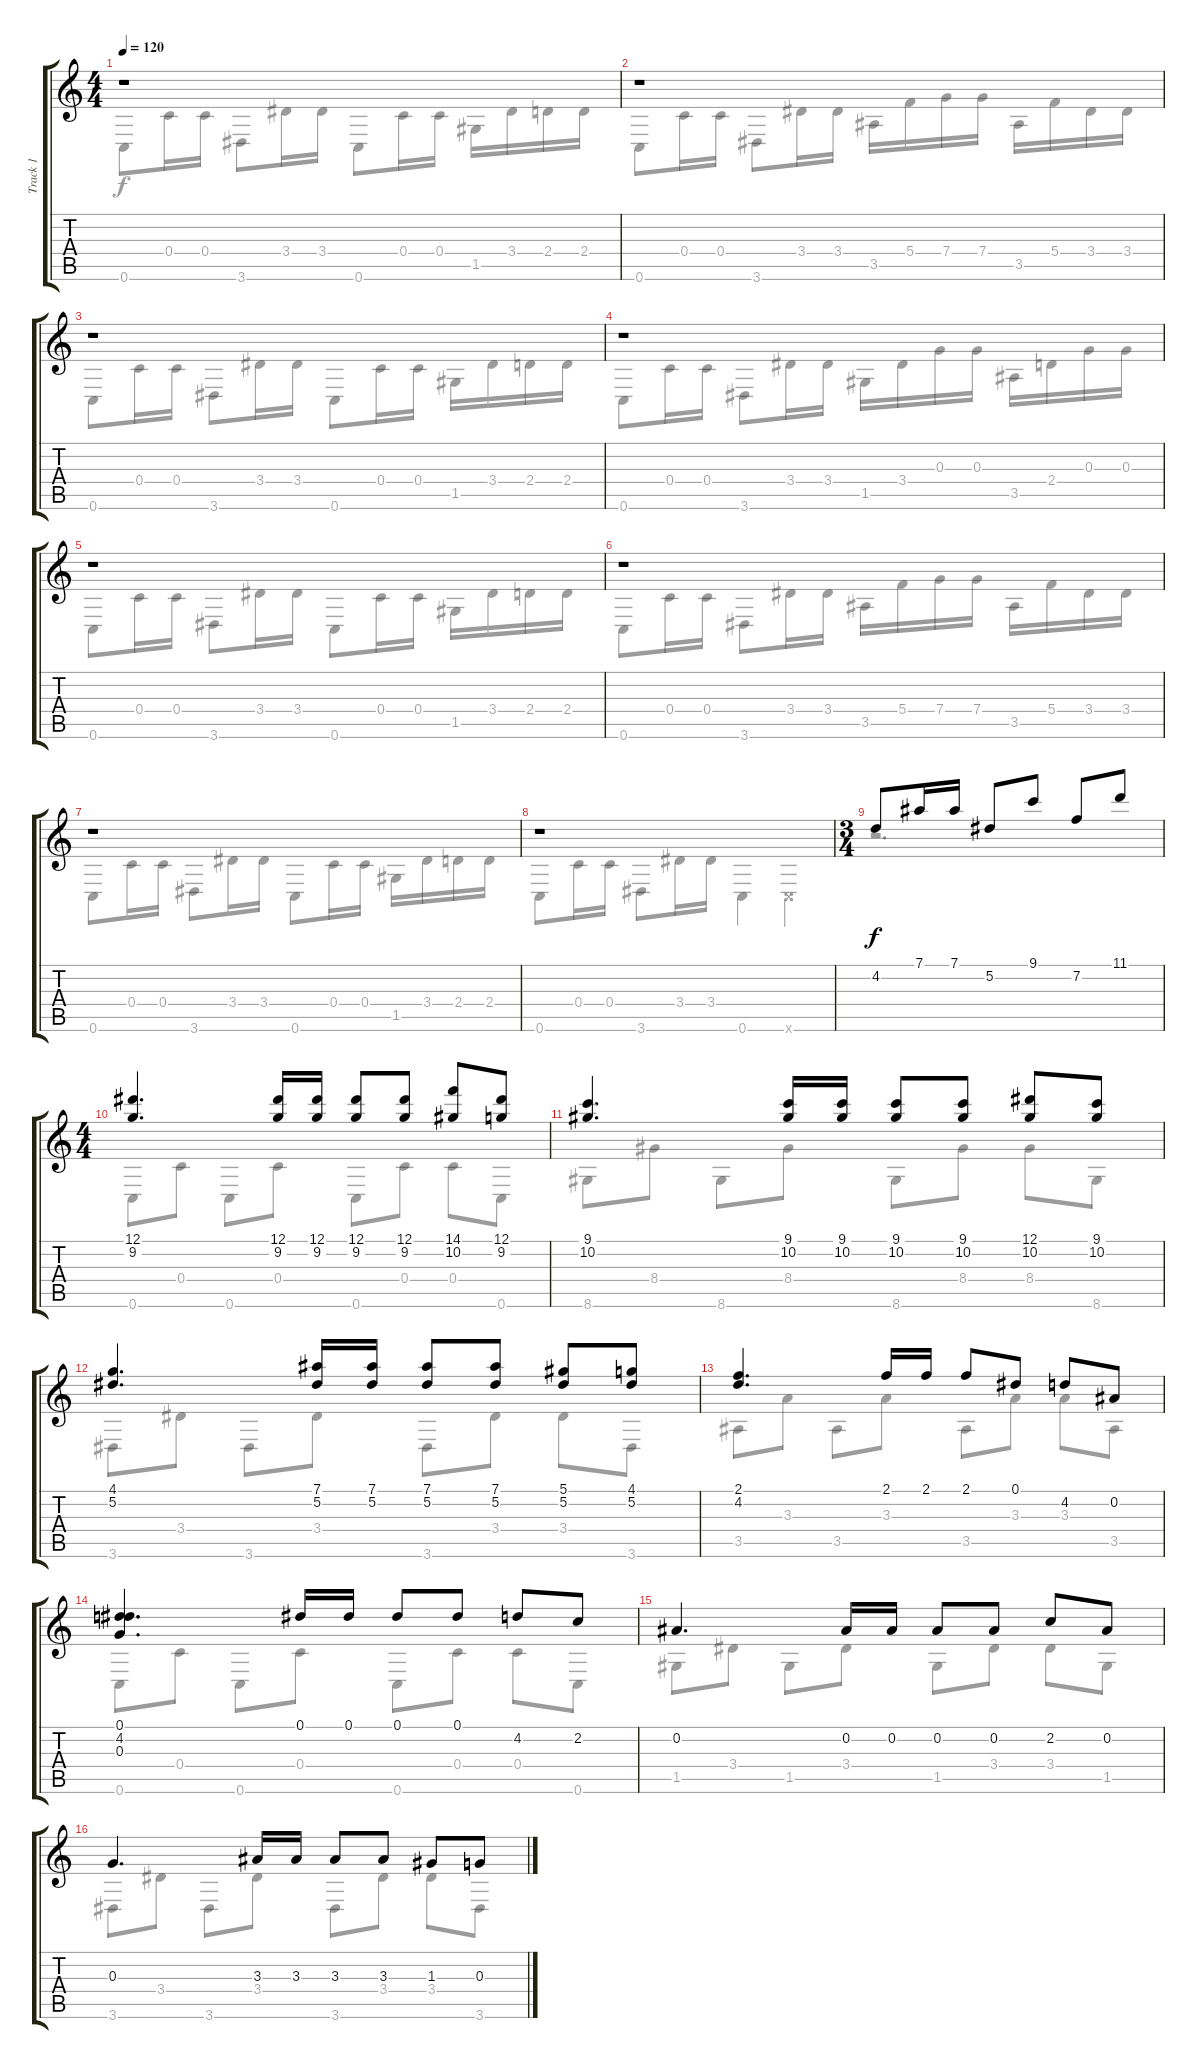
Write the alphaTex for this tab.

\track ("Track 1" "Track 1") {instrument acousticguitarsteel}
\staff {score tabs}
\tuning (Eb4 Bb3 G3 C3 G2 C2) {hide}
\voice
\ts (4 4)
\tempo 120
\clef g2
\ks c
r.1{dy f} |
r.1 |
r.1 |
r.1 |
r.1 |
r.1 |
r.1 |
r.1 |
\ts (3 4)
4.2.8 7.1.16 7.1.16 5.2.8 9.1.8 7.2.8 11.1.8 |
\ts (4 4)
(12.1 9.2).4{d} (12.1 9.2).16 (12.1 9.2).16 (12.1 9.2).8 (12.1 9.2).8 (14.1 10.2).8 (12.1 9.2).8 |
(9.1 10.2).4{d} (9.1 10.2).16 (9.1 10.2).16 (9.1 10.2).8 (9.1 10.2).8 (12.1 10.2).8 (9.1 10.2).8 |
(4.1 5.2).4{d} (7.1 5.2).16 (7.1 5.2).16 (7.1 5.2).8 (7.1 5.2).8 (5.1 5.2).8 (4.1 5.2).8 |
(2.1 4.2).4{d} 2.1.16 2.1.16 2.1.8 0.1.8 4.2.8 0.2.8 |
(0.1 4.2 0.3).4{d} 0.1.16 0.1.16 0.1.8 0.1.8 4.2.8 2.2.8 |
0.2.4{d} 0.2.16 0.2.16 0.2.8 0.2.8 2.2.8 0.2.8 |
0.3.4{d} 3.3.16 3.3.16 3.3.8 3.3.8 1.3.8 0.3.8
\voice
\clef g2
\ottava regular
\simile none
\ks c
0.6.8{dy f} 0.4.16 0.4.16 3.6.8 3.4.16 3.4.16 0.6.8 0.4.16 0.4.16 1.5.16 3.4.16 2.4.16 2.4.16 |
0.6.8 0.4.16 0.4.16 3.6.8 3.4.16 3.4.16 3.5.16 5.4.16 7.4.16 7.4.16 3.5.16 5.4.16 3.4.16 3.4.16 |
0.6.8 0.4.16 0.4.16 3.6.8 3.4.16 3.4.16 0.6.8 0.4.16 0.4.16 1.5.16 3.4.16 2.4.16 2.4.16 |
0.6.8 0.4.16 0.4.16 3.6.8 3.4.16 3.4.16 1.5.16 3.4.16 0.3.16 0.3.16 3.5.16 2.4.16 0.3.16 0.3.16 |
0.6.8 0.4.16 0.4.16 3.6.8 3.4.16 3.4.16 0.6.8 0.4.16 0.4.16 1.5.16 3.4.16 2.4.16 2.4.16 |
0.6.8 0.4.16 0.4.16 3.6.8 3.4.16 3.4.16 3.5.16 5.4.16 7.4.16 7.4.16 3.5.16 5.4.16 3.4.16 3.4.16 |
0.6.8 0.4.16 0.4.16 3.6.8 3.4.16 3.4.16 0.6.8 0.4.16 0.4.16 1.5.16 3.4.16 2.4.16 2.4.16 |
0.6.8 0.4.16 0.4.16 3.6.8 3.4.16 3.4.16 0.6.4 0.6{x}.4 |
r.2{d} |
0.6.8 0.4.8 0.6.8 0.4.8 0.6.8 0.4.8 0.4.8 0.6.8 |
8.6.8 8.4.8 8.6.8 8.4.8 8.6.8 8.4.8 8.4.8 8.6.8 |
3.6.8 3.4.8 3.6.8 3.4.8 3.6.8 3.4.8 3.4.8 3.6.8 |
3.5.8 3.3.8 3.5.8 3.3.8 3.5.8 3.3.8 3.3.8 3.5.8 |
0.6.8 0.4.8 0.6.8 0.4.8 0.6.8 0.4.8 0.4.8 0.6.8 |
1.5.8 3.4.8 1.5.8 3.4.8 1.5.8 3.4.8 3.4.8 1.5.8 |
3.6.8 3.4.8 3.6.8 3.4.8 3.6.8 3.4.8 3.4.8 3.6.8
